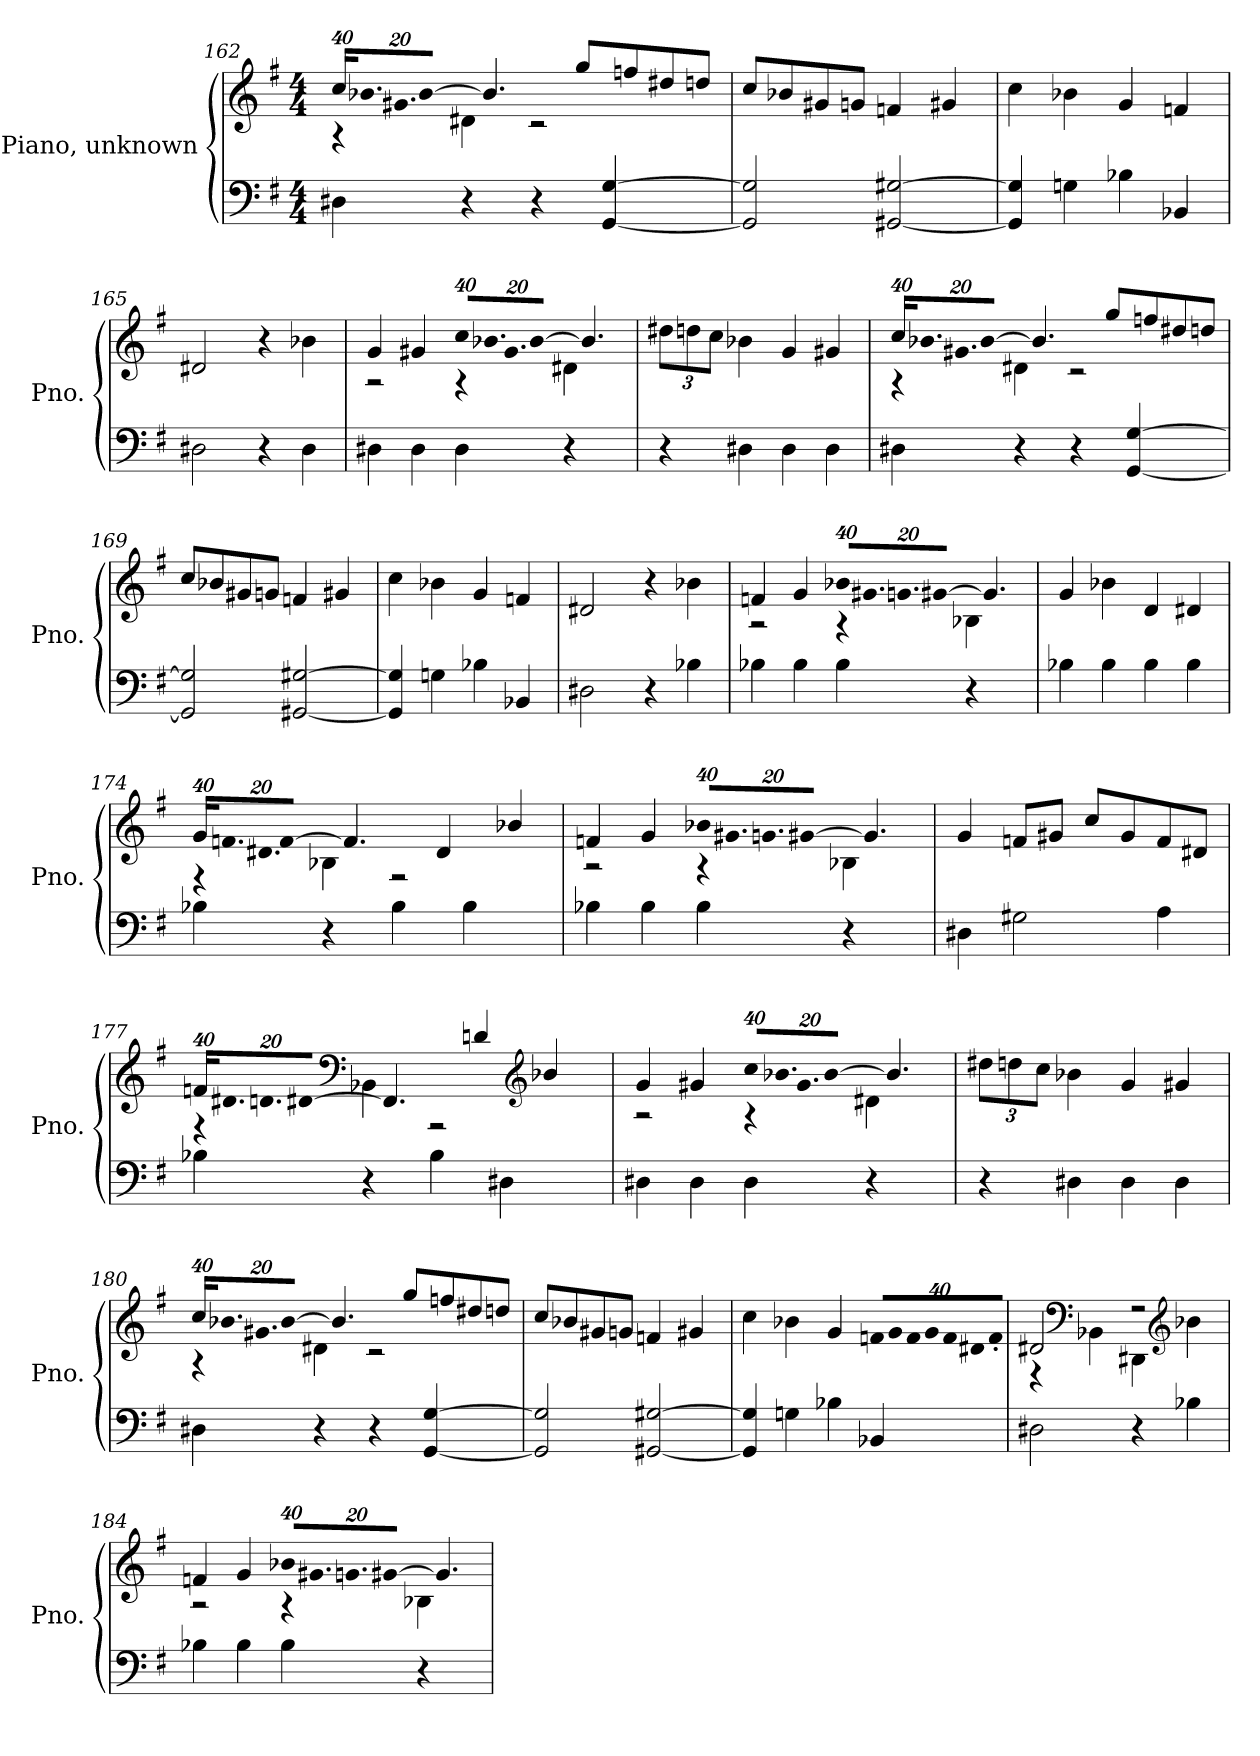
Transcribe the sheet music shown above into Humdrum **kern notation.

**kern	**kern
*part1	*part1
*staff2	*staff1
*I"Piano, unknown	*
*I'Pno.	*
*clefF4	*clefG2
*k[f#]	*k[f#]
*M4/4	*M4/4
*	*Xbrackettup
=162	=162
!	!LO:N:vis=32
*	*^
4D#X\	640%23cc/LLL	4r
!	!LO:N:vis=64.	!
.	640%17b-X/L	.
!	!LO:N:vis=64.	!
.	640%17g#X/J	.
!	!LO:N:vis=32	!
.	[640%23b-/JJJ	.
.	4.b-/]	.
4r	.	4d#X\
4r	8gg/L	2r
.	8ffn/	.
[4GG/ [4G/	8dd#X/	.
.	8ddn/J	.
*	*v	*v
!!LO:LB:g=z
=163	=163
2GG/] 2G/]	8cc/L
.	8b-X/
.	8g#X/
.	8gn/J
[2GG#X/ [2G#X/	4fn/
.	4g#X/
=164	=164
4GG#/] 4G#/]	4cc\
4Gn\	4b-X\
4B-X\	4g/
4BB-X/	4fn/
=165	=165
2D#X\	2d#X/
4r	4r
4D#\	4b-X\
=166	=166
*	*^
4D#X\	4g/	2r
4D#\	4g#X/	.
!	!LO:N:vis=32	!
4D#\	640%23cc/LLL	4r
!	!LO:N:vis=64.	!
.	640%17b-X/L	.
!	!LO:N:vis=64.	!
.	640%17g#/J	.
!	!LO:N:vis=32	!
.	[640%23b-/JJJ	.
.	4.b-/]	.
4r	.	4d#X\
*	*v	*v
=167	=167
4r	12dd#X\L
.	12ddn\
.	12cc\J
4D#X\	4b-X\
4D#\	4g/
4D#\	4g#X/
!!LO:LB:g=z
=168	=168
!	!LO:N:vis=32
*	*^
4D#X\	640%23cc/LLL	4r
!	!LO:N:vis=64.	!
.	640%17b-X/L	.
!	!LO:N:vis=64.	!
.	640%17g#X/J	.
!	!LO:N:vis=32	!
.	[640%23b-/JJJ	.
.	4.b-/]	.
4r	.	4d#X\
4r	8gg/L	2r
.	8ffn/	.
[4GG/ [4G/	8dd#X/	.
.	8ddn/J	.
*	*v	*v
=169	=169
2GG/] 2G/]	8cc/L
.	8b-X/
.	8g#X/
.	8gn/J
[2GG#X/ [2G#X/	4fn/
.	4g#X/
=170	=170
4GG#/] 4G#/]	4cc\
4Gn\	4b-X\
4B-X\	4g/
4BB-X/	4fn/
=171	=171
2D#X\	2d#X/
4r	4r
4B-X\	4b-X\
!!LO:LB:g=z
=172	=172
*	*^
4B-X\	4fn/	2r
4B-\	4g/	.
!	!LO:N:vis=32	!
4B-\	640%23b-X/LLL	4r
!	!LO:N:vis=64.	!
.	640%17g#X/L	.
!	!LO:N:vis=64.	!
.	640%17gn/J	.
!	!LO:N:vis=32	!
.	[640%23g#X/JJJ	.
.	4.g#/]	.
4r	.	4B-X\
*	*v	*v
=173	=173
4B-X\	4g/
4B-\	4b-X\
4B-\	4d/
4B-\	4d#X/
=174	=174
!	!LO:N:vis=32
*	*^
4B-X\	640%23g/LLL	4r
!	!LO:N:vis=64.	!
.	640%17fn/L	.
!	!LO:N:vis=64.	!
.	640%17d#X/J	.
!	!LO:N:vis=32	!
.	[640%23f/JJJ	.
.	4.f/]	.
4r	.	4B-X\
4B-\	4d#/	2r
4B-\	4b-X/	.
!!LO:LB:g=z	!!
=175	=175	=175
4B-X\	4fn/	2r
4B-\	4g/	.
!	!LO:N:vis=32	!
4B-\	640%23b-X/LLL	4r
!	!LO:N:vis=64.	!
.	640%17g#X/L	.
!	!LO:N:vis=64.	!
.	640%17gn/J	.
!	!LO:N:vis=32	!
.	[640%23g#X/JJJ	.
.	4.g#/]	.
4r	.	4B-X\
*	*v	*v
=176	=176
4D#X\	4g/
2G#X\	8fn/L
.	8g#X/J
.	8cc/L
.	8g#/
4A\	8f/
.	8d#X/J
=177	=177
!	!LO:N:vis=32
*	*^
4B-X\	640%23fn/LLL	4r
!	!LO:N:vis=64.	!
.	640%17d#X/L	.
!	!LO:N:vis=64.	!
.	640%17dn/J	.
!	!LO:N:vis=32	!
.	[640%23d#X/JJJ	.
.	4.d#/]	.
*	*clefF4	*
4r	.	4BB-X\
4B-\	4dn/	2r
*	*clefG2	*
4D#X\	4b-X/	.
!!LO:LB:g=z	!!
=178	=178	=178
4D#X\	4g/	2r
4D#\	4g#X/	.
!	!LO:N:vis=32	!
4D#\	640%23cc/LLL	4r
!	!LO:N:vis=64.	!
.	640%17b-X/L	.
!	!LO:N:vis=64.	!
.	640%17g#/J	.
!	!LO:N:vis=32	!
.	[640%23b-/JJJ	.
.	4.b-/]	.
4r	.	4d#X\
*	*v	*v
=179	=179
4r	12dd#X\L
.	12ddn\
.	12cc\J
4D#X\	4b-X\
4D#\	4g/
4D#\	4g#X/
=180	=180
!	!LO:N:vis=32
*	*^
4D#X\	640%23cc/LLL	4r
!	!LO:N:vis=64.	!
.	640%17b-X/L	.
!	!LO:N:vis=64.	!
.	640%17g#X/J	.
!	!LO:N:vis=32	!
.	[640%23b-/JJJ	.
.	4.b-/]	.
4r	.	4d#X\
4r	8gg/L	2r
.	8ffn/	.
[4GG/ [4G/	8dd#X/	.
.	8ddn/J	.
*	*v	*v
!!LO:PB:g=z
=181	=181
2GG/] 2G/]	8cc/L
.	8b-X/
.	8g#X/
.	8gn/J
[2GG#X/ [2G#X/	4fn/
.	4g#X/
=182	=182
4GG#/] 4G#/]	4cc\
4Gn\	4b-X\
4B-X\	4g/
!	!LO:N:vis=32
4BB-X/	640%23fn/LLL
!	!LO:N:vis=32
.	640%23g/
!	!LO:N:vis=32
.	640%23f/
!	!LO:N:vis=32
.	640%23g/
!	!LO:N:vis=32
.	640%23f/
!	!LO:N:vis=32
.	640%23d#X/
!	!LO:N:vis=32
.	640%23f'/JJJ
640ryy	.
=183	=183
*	*^
2D#X\	2d#X/	4r
*	*clefF4	*
.	.	4BB-X\
4r	2r	4DD#X\
*	*clefG2	*
4B-X\	.	4b-X\
!!LO:LB:g=z	!!
=184	=184	=184
4B-X\	4fn/	2r
4B-\	4g/	.
!	!LO:N:vis=32	!
4B-\	640%23b-X/LLL	4r
!	!LO:N:vis=64.	!
.	640%17g#X/L	.
!	!LO:N:vis=64.	!
.	640%17gn/J	.
!	!LO:N:vis=32	!
.	[640%23g#X/JJJ	.
.	4.g#/]	.
4r	.	4B-X\
*	*v	*v
=	=
*-	*-
